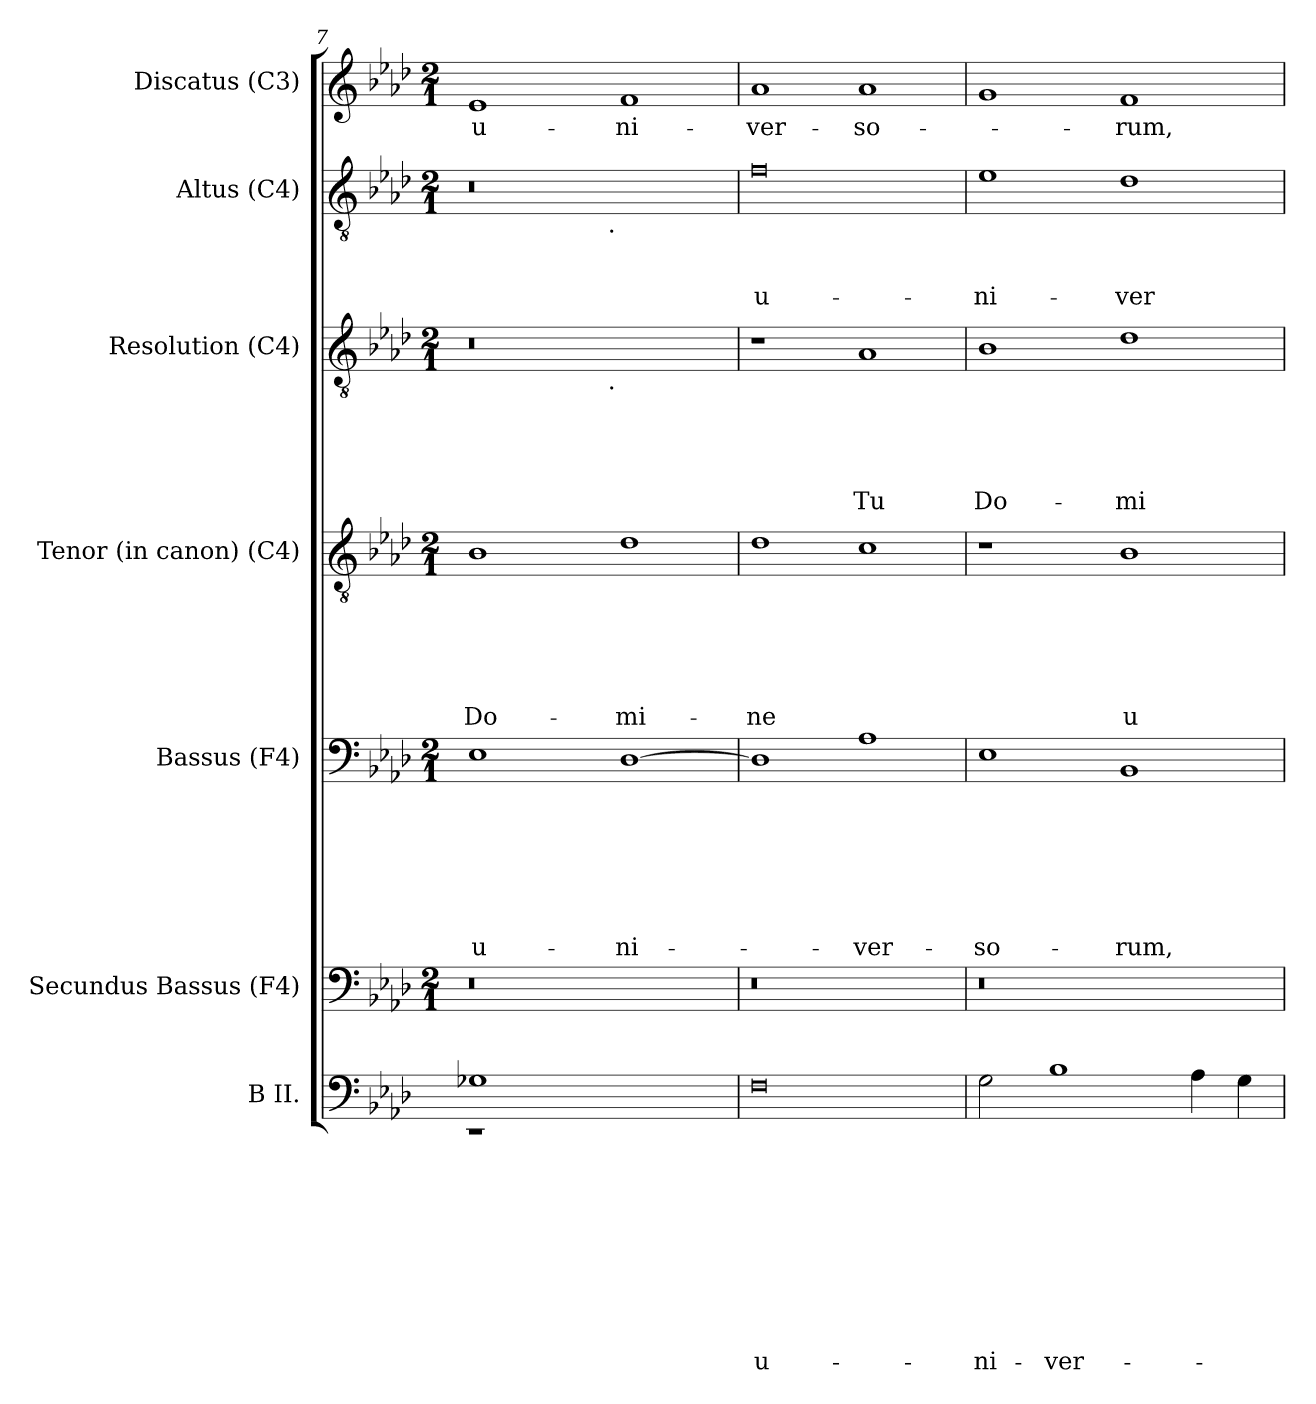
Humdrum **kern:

**kern	**text	**text	**text	**text	**text	**text	**text	**text	**text	**text	**kern	**kern	**text	**text	**text	**text	**text	**text	**text	**kern	**text	**text	**text	**text	**text	**text	**kern	**text	**text	**text	**text	**text	**kern	**text	**text	**text	**kern	**text
*part7	*part7	*part7	*part7	*part7	*part7	*part7	*part7	*part7	*part7	*part7	*part6	*part5	*part5	*part5	*part5	*part5	*part5	*part5	*part5	*part4	*part4	*part4	*part4	*part4	*part4	*part4	*part3	*part3	*part3	*part3	*part3	*part3	*part2	*part2	*part2	*part2	*part1	*part1
*staff7	*staff7	*staff7	*staff7	*staff7	*staff7	*staff7	*staff7	*staff7	*staff7	*staff7	*staff6	*staff5	*staff5	*staff5	*staff5	*staff5	*staff5	*staff5	*staff5	*staff4	*staff4	*staff4	*staff4	*staff4	*staff4	*staff4	*staff3	*staff3	*staff3	*staff3	*staff3	*staff3	*staff2	*staff2	*staff2	*staff2	*staff1	*staff1
*I"B II.	*	*	*	*	*	*	*	*	*	*	*I"Secundus Bassus (F4)	*I"Bassus (F4)	*	*	*	*	*	*	*	*I"Tenor (in canon) (C4)	*	*	*	*	*	*	*I"Resolution (C4)	*	*	*	*	*	*I"Altus (C4)	*	*	*	*I"Discatus (C3)	*
*I'B II.	*	*	*	*	*	*	*	*	*	*	*	*I'B.	*	*	*	*	*	*	*	*I'T.	*	*	*	*	*	*	*I'Res.	*	*	*	*	*	*I'A.	*	*	*	*I'D.	*
*clefF4	*	*	*	*	*	*	*	*	*	*	*clefF4	*clefF4	*	*	*	*	*	*	*	*clefGv2	*	*	*	*	*	*	*clefGv2	*	*	*	*	*	*clefGv2	*	*	*	*clefG2	*
*k[b-e-a-d-]	*	*	*	*	*	*	*	*	*	*	*k[b-e-a-d-]	*k[b-e-a-d-]	*	*	*	*	*	*	*	*k[b-e-a-d-]	*	*	*	*	*	*	*k[b-e-a-d-]	*	*	*	*	*	*k[b-e-a-d-]	*	*	*	*k[b-e-a-d-]	*
*A-:	*	*	*	*	*	*	*	*	*	*	*A-:	*A-:	*	*	*	*	*	*	*	*A-:	*	*	*	*	*	*	*A-:	*	*	*	*	*	*A-:	*	*	*	*A-:	*
*	*	*	*	*	*	*	*	*	*	*	*M2/1	*M2/1	*	*	*	*	*	*	*	*M2/1	*	*	*	*	*	*	*M2/1	*	*	*	*	*	*M2/1	*	*	*	*M2/1	*
=7	=7	=7	=7	=7	=7	=7	=7	=7	=7	=7	=7	=7	=7	=7	=7	=7	=7	=7	=7	=7	=7	=7	=7	=7	=7	=7	=7	=7	=7	=7	=7	=7	=7	=7	=7	=7	=7	=7
*^	*	*	*	*	*	*	*	*	*	*	*	*	*	*	*	*	*	*	*	*	*	*	*	*	*	*	*	*	*	*	*	*	*	*	*	*	*	*
!	!LO:N:vis=1	!	!	!	!	!	!	!	!	!	!	!	!	!	!	!	!	!	!	!LO:LY:b	!	!	!	!	!	!	!LO:LY:b	!	!	!	!	!	!	!	!	!	!	!	!LO:LY:b
*	*	*	*	*	*	*	*	*	*	*	*	*	*	*	*	*	*	*	*	*	*	*	*	*	*	*	*	*^	*	*	*	*	*	*^	*	*	*	*	*
1G-	0rEE	.	.	.	.	.	.	.	.	.	.	0r	1E-	.	.	.	.	.	.	u-	1B-	.	.	.	.	.	Do-	0r	2ryy	.	.	.	.	.	0r	2ryy	.	.	.	1e-	u-
.	.	.	.	.	.	.	.	.	.	.	.	.	.	.	.	.	.	.	.	.	.	.	.	.	.	.	.	.	4...ryy	.	.	.	.	.	.	4...ryy	.	.	.	.	.
!	!	!	!	!	!	!	!	!	!	!	!	!	!	!	!	!	!	!	!	!	!	!	!	!	!	!	!	!	!	!	!	!	!	!	!	!LO:TX:b:t=.	!	!	!	!	!
!	!	!	!	!	!	!	!	!	!	!	!	!	!	!	!	!	!	!	!	!	!	!	!	!	!	!	!	!	!LO:TX:b:t=.	!	!	!	!	!	!	!	!	!	!	!	!
.	.	.	.	.	.	.	.	.	.	.	.	.	.	.	.	.	.	.	.	.	.	.	.	.	.	.	.	.	1ryy	.	.	.	.	.	.	1ryy	.	.	.	.	.
!	!	!	!	!	!	!	!	!	!	!	!	!	!	!	!	!	!	!	!	!LO:LY:b	!	!	!	!	!	!	!LO:LY:b	!	!	!	!	!	!	!	!	!	!	!	!	!	!LO:LY:b
1ryy	.	.	.	.	.	.	.	.	.	.	.	.	[>1D-	.	.	.	.	.	.	-ni-	1d-	.	.	.	.	.	-mi-	.	.	.	.	.	.	.	.	.	.	.	.	1f	-ni-
.	.	.	.	.	.	.	.	.	.	.	.	.	.	.	.	.	.	.	.	.	.	.	.	.	.	.	.	.	32ryy	.	.	.	.	.	.	32ryy	.	.	.	.	.
=8	=8	=8	=8	=8	=8	=8	=8	=8	=8	=8	=8	=8	=8	=8	=8	=8	=8	=8	=8	=8	=8	=8	=8	=8	=8	=8	=8	=8	=8	=8	=8	=8	=8	=8	=8	=8	=8	=8	=8	=8	=8
!	!	!	!	!	!	!	!	!	!	!	!LO:LY:b:rj	!	!	!	!	!	!	!	!	!	!	!	!	!	!	!	!LO:LY:b	!	!	!	!	!	!	!	!	!	!	!	!LO:LY:b:rj	!	!LO:LY:b
*	*	*	*	*	*	*	*	*	*	*	*	*	*	*	*	*	*	*	*	*	*	*	*	*	*	*	*	*v	*v	*	*	*	*	*	*	*	*	*	*	*	*
*v	*v	*	*	*	*	*	*	*	*	*	*	*	*	*	*	*	*	*	*	*	*	*	*	*	*	*	*	*	*	*	*	*	*	*v	*v	*	*	*	*	*
0F	.	.	.	.	.	.	.	.	.	u-	0r	1D-]	.	.	.	.	.	.	.	1d-	.	.	.	.	.	-ne	1r	.	.	.	.	.	0f	.	.	u-	1a-	-ver-
!	!	!	!	!	!	!	!	!	!	!	!	!	!	!	!	!	!	!	!LO:LY:b	!	!	!	!	!	!	!	!	!	!	!	!	!LO:LY:b	!	!	!	!	!	!LO:LY:b
.	.	.	.	.	.	.	.	.	.	.	.	1A-	.	.	.	.	.	.	-ver-	1c	.	.	.	.	.	.	1A-	.	.	.	.	Tu	.	.	.	.	1a-	-so-
=9	=9	=9	=9	=9	=9	=9	=9	=9	=9	=9	=9	=9	=9	=9	=9	=9	=9	=9	=9	=9	=9	=9	=9	=9	=9	=9	=9	=9	=9	=9	=9	=9	=9	=9	=9	=9	=9	=9
!	!	!	!	!	!	!	!	!	!	!LO:LY:b	!	!	!	!	!	!	!	!	!LO:LY:b	!	!	!	!	!	!	!	!	!	!	!	!	!LO:LY:b	!	!	!	!LO:LY:b	!	!
2G\	.	.	.	.	.	.	.	.	.	-ni-	0r	1E-	.	.	.	.	.	.	-so-	1r	.	.	.	.	.	.	1B-	.	.	.	.	Do-	1e-	.	.	-ni-	1g	.
!	!	!	!	!	!	!	!	!	!	!LO:LY:b	!	!	!	!	!	!	!	!	!	!	!	!	!	!	!	!	!	!	!	!	!	!	!	!	!	!	!	!
1B-	.	.	.	.	.	.	.	.	.	-ver-	.	.	.	.	.	.	.	.	.	.	.	.	.	.	.	.	.	.	.	.	.	.	.	.	.	.	.	.
!	!	!	!	!	!	!	!	!	!	!	!	!	!	!	!	!	!	!	!LO:LY:b	!	!	!	!	!	!	!LO:LY:b:rj	!	!	!	!	!	!LO:LY:b	!	!	!	!LO:LY:b	!	!LO:LY:b
.	.	.	.	.	.	.	.	.	.	.	.	[<1BB-	.	.	.	.	.	.	-rum,	[>1B-	.	.	.	.	.	u-	1d-	.	.	.	.	-mi-	1d-	.	.	-ver-	[<1f	-rum,
4A-\	.	.	.	.	.	.	.	.	.	.	.	.	.	.	.	.	.	.	.	.	.	.	.	.	.	.	.	.	.	.	.	.	.	.	.	.	.	.
4G\	.	.	.	.	.	.	.	.	.	.	.	.	.	.	.	.	.	.	.	.	.	.	.	.	.	.	.	.	.	.	.	.	.	.	.	.	.	.
=	=	=	=	=	=	=	=	=	=	=	=	=	=	=	=	=	=	=	=	=	=	=	=	=	=	=	=	=	=	=	=	=	=	=	=	=	=	=
*-	*-	*-	*-	*-	*-	*-	*-	*-	*-	*-	*-	*-	*-	*-	*-	*-	*-	*-	*-	*-	*-	*-	*-	*-	*-	*-	*-	*-	*-	*-	*-	*-	*-	*-	*-	*-	*-	*-
